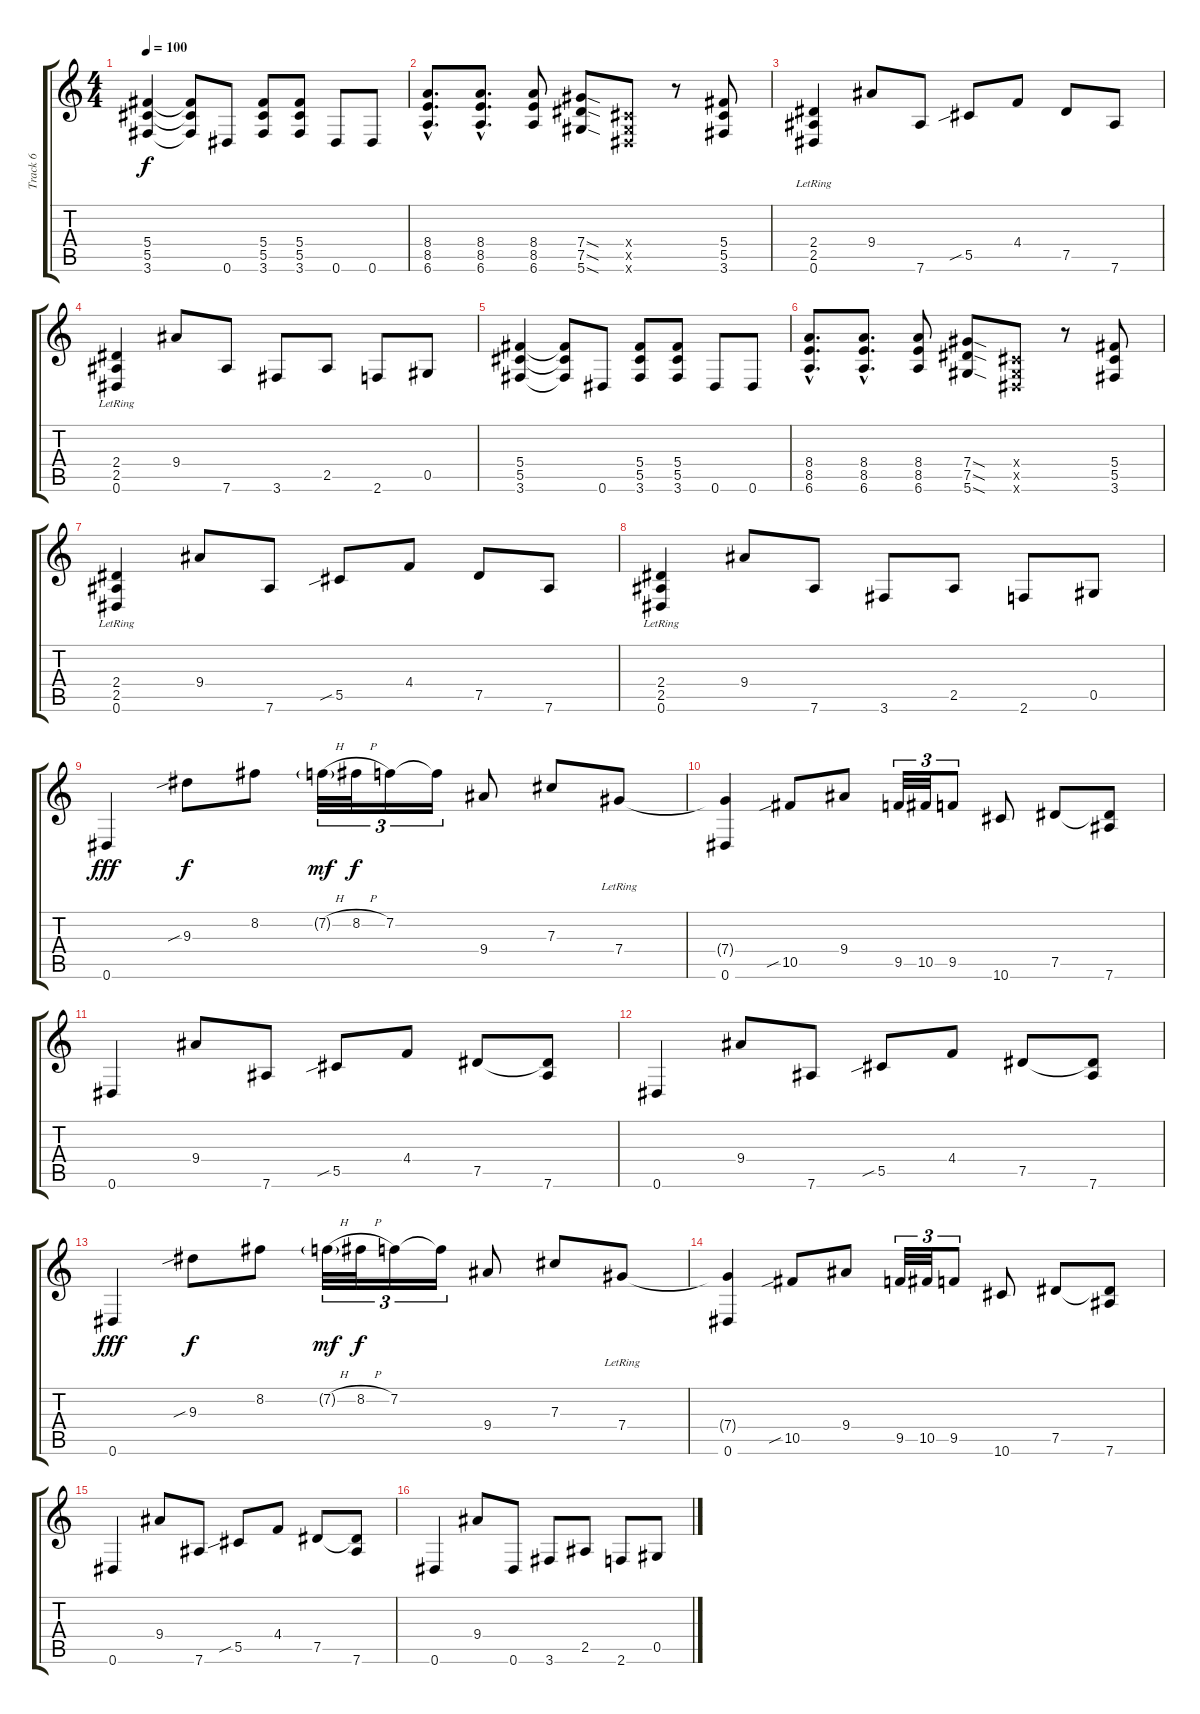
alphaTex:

\track ("Track 6" "Track 6") {instrument distortionguitar}
\staff {score tabs}
\tuning (Eb4 Bb3 Gb3 Db3 Ab2 Eb2) {hide}
\ts (4 4)
\tempo 100
\clef g2
\ks c
(5.4 5.5 3.6).4{dy f} (5.4{t} 5.5{t} 3.6{t}).8 0.6.8 (5.4 5.5 3.6).8 (5.4 5.5 3.6).8 0.6.8 0.6.8 |
(8.4{hac} 8.5{hac} 6.6{hac}).8{d} (8.4{hac} 8.5{hac} 6.6{hac}).8{d} (8.4 8.5 6.6).8 (7.4{sod} 7.5{sod} 5.6{sod}).8 (0.4{x} 0.5{x} 0.6{x}).8 r.8 (5.4 5.5 3.6).8 |
(2.4{lr} 2.5{lr} 0.6{lr}).4 9.4.8 7.6.8 5.5{sib}.8 4.4.8 7.5.8 7.6.8 |
(2.4{lr} 2.5{lr} 0.6{lr}).4 9.4.8 7.6.8 3.6.8 2.5.8 2.6.8 0.5.8 |
(5.4 5.5 3.6).4 (5.4{t} 5.5{t} 3.6{t}).8 0.6.8 (5.4 5.5 3.6).8 (5.4 5.5 3.6).8 0.6.8 0.6.8 |
(8.4{hac} 8.5{hac} 6.6{hac}).8{d} (8.4{hac} 8.5{hac} 6.6{hac}).8{d} (8.4 8.5 6.6).8 (7.4{sod} 7.5{sod} 5.6{sod}).8 (0.4{x} 0.5{x} 0.6{x}).8 r.8 (5.4 5.5 3.6).8 |
(2.4{lr} 2.5{lr} 0.6{lr}).4 9.4.8 7.6.8 5.5{sib}.8 4.4.8 7.5.8 7.6.8 |
(2.4{lr} 2.5{lr} 0.6{lr}).4 9.4.8 7.6.8 3.6.8 2.5.8 2.6.8 0.5.8 |
0.6.4{dy fff} 9.3{sib}.8{dy f} 8.2.8 7.2{h g}.32{tu (3 2) dy mf} 8.2{h}.32{tu (3 2) dy f} 7.2.16{tu (3 2)} 7.2{t}.16{tu (3 2)} 9.4.8 7.3.8 7.4{lr}.8 |
(7.4{t} 0.6).4 10.5{sib}.8 9.4.8 9.5.32{tu (3 2)} 10.5.32{tu (3 2)} 9.5.8{tu (3 2)} 10.6.8 7.5.8 (7.5{t} 7.6).8 |
0.6.4 9.4.8 7.6.8 5.5{sib}.8 4.4.8 7.5.8 (7.5{t} 7.6).8 |
0.6.4 9.4.8 7.6.8 5.5{sib}.8 4.4.8 7.5.8 (7.5{t} 7.6).8 |
0.6.4{dy fff} 9.3{sib}.8{dy f} 8.2.8 7.2{h g}.32{tu (3 2) dy mf} 8.2{h}.32{tu (3 2) dy f} 7.2.16{tu (3 2)} 7.2{t}.16{tu (3 2)} 9.4.8 7.3.8 7.4{lr}.8 |
(7.4{t} 0.6).4 10.5{sib}.8 9.4.8 9.5.32{tu (3 2)} 10.5.32{tu (3 2)} 9.5.8{tu (3 2)} 10.6.8 7.5.8 (7.5{t} 7.6).8 |
0.6.4 9.4.8 7.6.8 5.5{sib}.8 4.4.8 7.5.8 (7.5{t} 7.6).8 |
0.6.4 9.4.8 0.6.8 3.6.8 2.5.8 2.6.8 0.5.8
